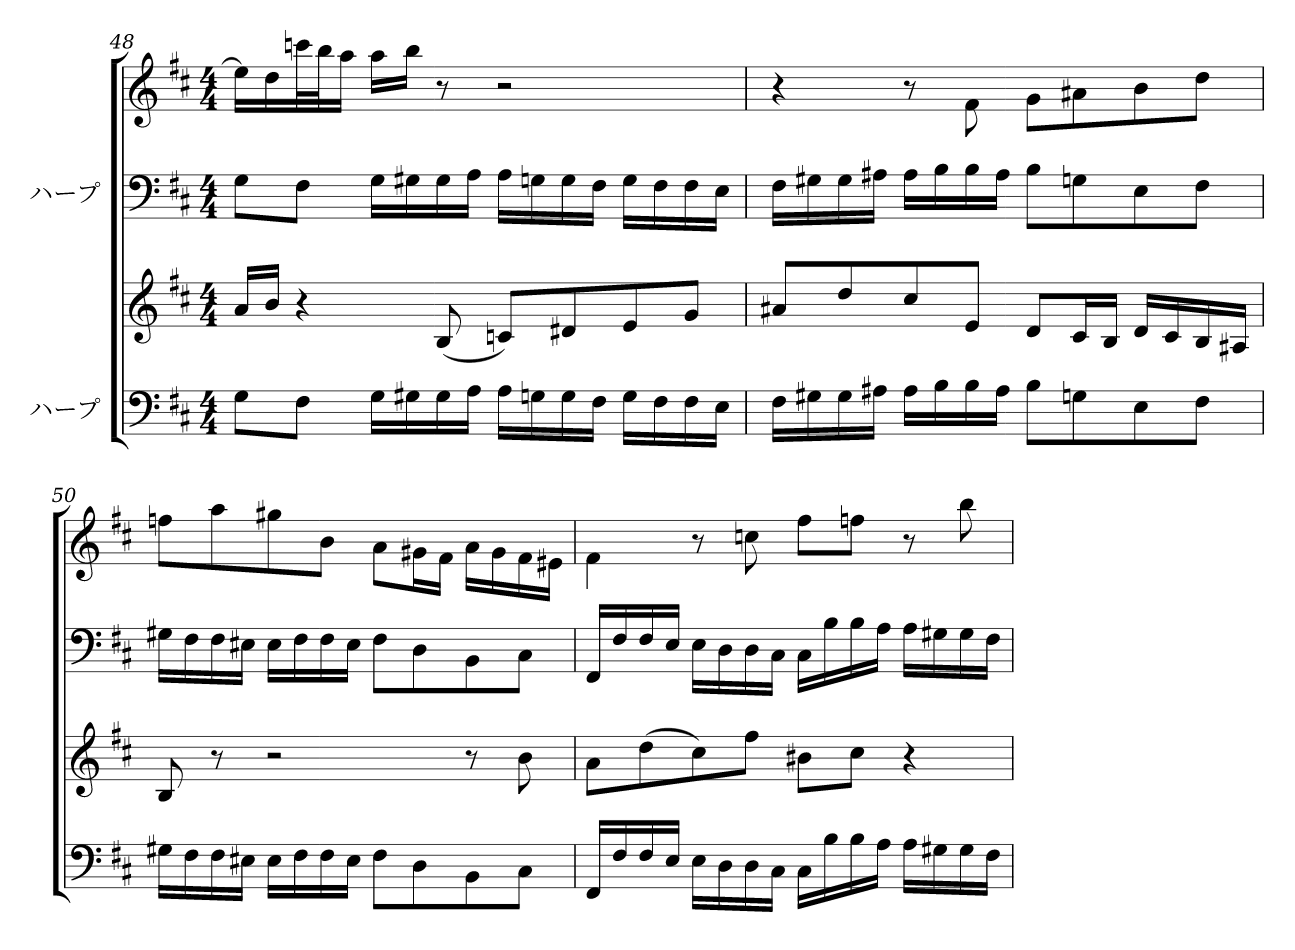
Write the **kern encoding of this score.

**kern	**kern	**kern	**kern
*part2	*part2	*part1	*part1
*staff4	*staff3	*staff2	*staff1
*I"ハープ	*	*I"ハープ	*
*clefF4	*clefG2	*clefF4	*clefG2
*k[f#c#]	*k[f#c#]	*k[f#c#]	*k[f#c#]
*M4/4	*M4/4	*M4/4	*M4/4
=48	=48	=48	=48
8G\L	16a/LL	8G\L	16ee-\LL]
.	16b/JJ	.	16dd\
8F#\J	4r	8F#\J	32cccn\L
.	.	.	32bb\J
.	.	.	16aa\JJ
16G\LL	.	16G\LL	16aa\LL
16G#X\	.	16G#X\	16bb\JJ
16G#\	(<8B/	16G#\	8r
16A\JJ	.	16A\JJ	.
16A\LL	8cn/L)	16A\LL	2r
16Gn\	.	16Gn\	.
16G\	8d#X/	16G\	.
16F#\JJ	.	16F#\JJ	.
16G\LL	8e/	16G\LL	.
16F#\	.	16F#\	.
16F#\	8g/J	16F#\	.
16E\JJ	.	16E\JJ	.
!!LO:LB:g=z
=49	=49	=49	=49
16F#\LL	8a#X/L	16F#\LL	4r
16G#X\	.	16G#X\	.
16G#\	8dd/	16G#\	.
16A#X\JJ	.	16A#X\JJ	.
16A#\LL	8cc#/	16A#\LL	8r
16B\	.	16B\	.
16B\	8e/J	16B\	8f#\
16A#\JJ	.	16A#\JJ	.
8B\L	8d/L	8B\L	8g\L
8Gn\	16c#/L	8Gn\	8a#X\
.	16B/JJ	.	.
8E\	16d/LL	8E\	8b\
.	16c#/	.	.
8F#\J	16B/	8F#\J	8dd\J
.	16A#X/JJ	.	.
=50	=50	=50	=50
16G#X\LL	8B/	16G#X\LL	8ffn\L
16F#\	.	16F#\	.
16F#\	8r	16F#\	8aa\
16E#X\JJ	.	16E#X\JJ	.
16E#\LL	2r	16E#\LL	8gg#X\
16F#\	.	16F#\	.
16F#\	.	16F#\	8b\J
16E#\JJ	.	16E#\JJ	.
8F#\L	.	8F#\L	8a\L
8D\	.	8D\	16g#X\L
.	.	.	16f#\JJ
8BB\	8r	8BB\	16a\LL
.	.	.	16g#\
8C#\J	8b\	8C#\J	16f#\
.	.	.	16e#X\JJ
!!LO:LB:g=z
=51	=51	=51	=51
16FF#/LL	8a\L	16FF#/LL	4f#\
16F#/	.	16F#/	.
16F#/	(>8dd\	16F#/	.
16E/JJ	.	16E/JJ	.
16E\LL	8cc#\)	16E\LL	8r
16D\	.	16D\	.
16D\	8ff#\J	16D\	8ccn\
16C#\JJ	.	16C#\JJ	.
16C#\LL	8b#X\L	16C#\LL	8ff#\L
16B\	.	16B\	.
16B\	8cc#\J	16B\	8ffn\J
16A\JJ	.	16A\JJ	.
16A\LL	4r	16A\LL	8r
16G#X\	.	16G#X\	.
16G#\	.	16G#\	8bb\
16F#\JJ	.	16F#\JJ	.
=	=	=	=
*-	*-	*-	*-
